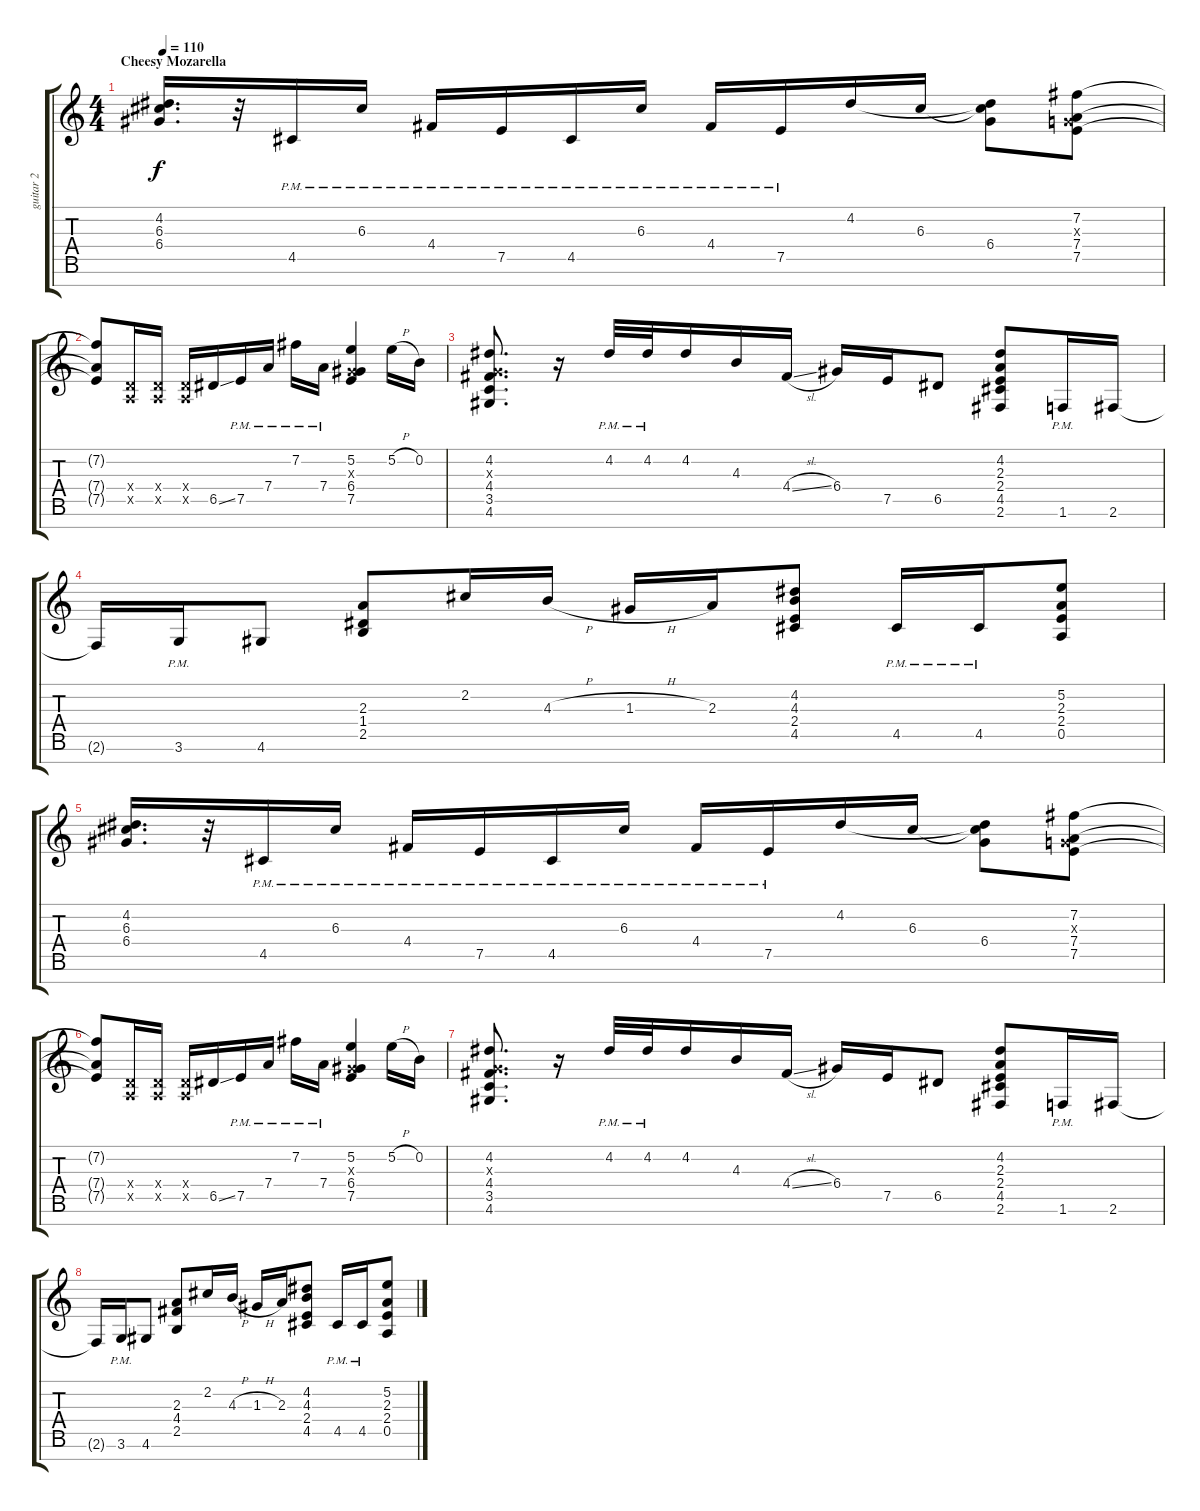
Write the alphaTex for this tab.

\track ("guitar 2" "guitar 2") {instrument acousticguitarsteel}
\staff {score tabs}
\tuning (E4 B3 G3 D3 A2 E2 B1) {hide}
\ts (4 4)
\section ("" "Cheesy Mozarella")
\tempo 110
\clef g2
\ks c
(4.2 6.3 6.4).16{d dy f instrument distortionguitar} r.32 4.5{pm}.16 6.3{pm}.16 4.4{pm}.16 7.5{pm}.16 4.5{pm}.16 6.3{pm}.16 4.4{pm}.16 7.5{pm}.16 4.2.16 6.3.16 (4.2{t} 6.3{t} 6.4).8 (7.2 0.3{x} 7.4 7.5).8 |
(7.2{t} 7.4{t} 7.5{t}).8 (0.4{x} 0.5{x}).16 (0.4{x} 0.5{x}).16 (0.4{x} 0.5{x}).16 6.5{ss}.16 7.5{pm}.16 7.4{pm}.16 7.2{pm}.16 7.4{pm}.16 (5.2 0.3{x} 6.4 7.5).4 5.2{h}.16 0.2.16 |
(4.2 0.3{x} 4.4 3.5 4.6).8{d} r.16 4.2{pm}.32 4.2{pm}.32 4.2.16 4.3.16 4.4{sl}.16 6.4.16 7.5.16 6.5.8 (4.2 2.3 2.4 4.5 2.6).8 1.6{pm}.16 2.6.16 |
2.6{t}.16 3.6{pm}.16 4.6.8 (2.3 1.4 2.5).8 2.2.16 4.3{h}.16 1.3{h}.16 2.3.16 (4.2 4.3 2.4 4.5).8 4.5{pm}.16 4.5{pm}.16 (5.2 2.3 2.4 0.5).8 |
(4.2 6.3 6.4).16{d instrument distortionguitar} r.32 4.5{pm}.16 6.3{pm}.16 4.4{pm}.16 7.5{pm}.16 4.5{pm}.16 6.3{pm}.16 4.4{pm}.16 7.5{pm}.16 4.2.16 6.3.16 (4.2{t} 6.3{t} 6.4).8 (7.2 0.3{x} 7.4 7.5).8 |
(7.2{t} 7.4{t} 7.5{t}).8 (0.4{x} 0.5{x}).16 (0.4{x} 0.5{x}).16 (0.4{x} 0.5{x}).16 6.5{ss}.16 7.5{pm}.16 7.4{pm}.16 7.2{pm}.16 7.4{pm}.16 (5.2 0.3{x} 6.4 7.5).4 5.2{h}.16 0.2.16 |
(4.2 0.3{x} 4.4 3.5 4.6).8{d} r.16 4.2{pm}.32 4.2{pm}.32 4.2.16 4.3.16 4.4{sl}.16 6.4.16 7.5.16 6.5.8 (4.2 2.3 2.4 4.5 2.6).8 1.6{pm}.16 2.6.16 |
2.6{t}.16 3.6{pm}.16 4.6.8 (2.3 4.4 2.5).8 2.2.16 4.3{h}.16 1.3{h}.16 2.3.16 (4.2 4.3 2.4 4.5).8 4.5{pm}.16 4.5{pm}.16 (5.2 2.3 2.4 0.5).8
